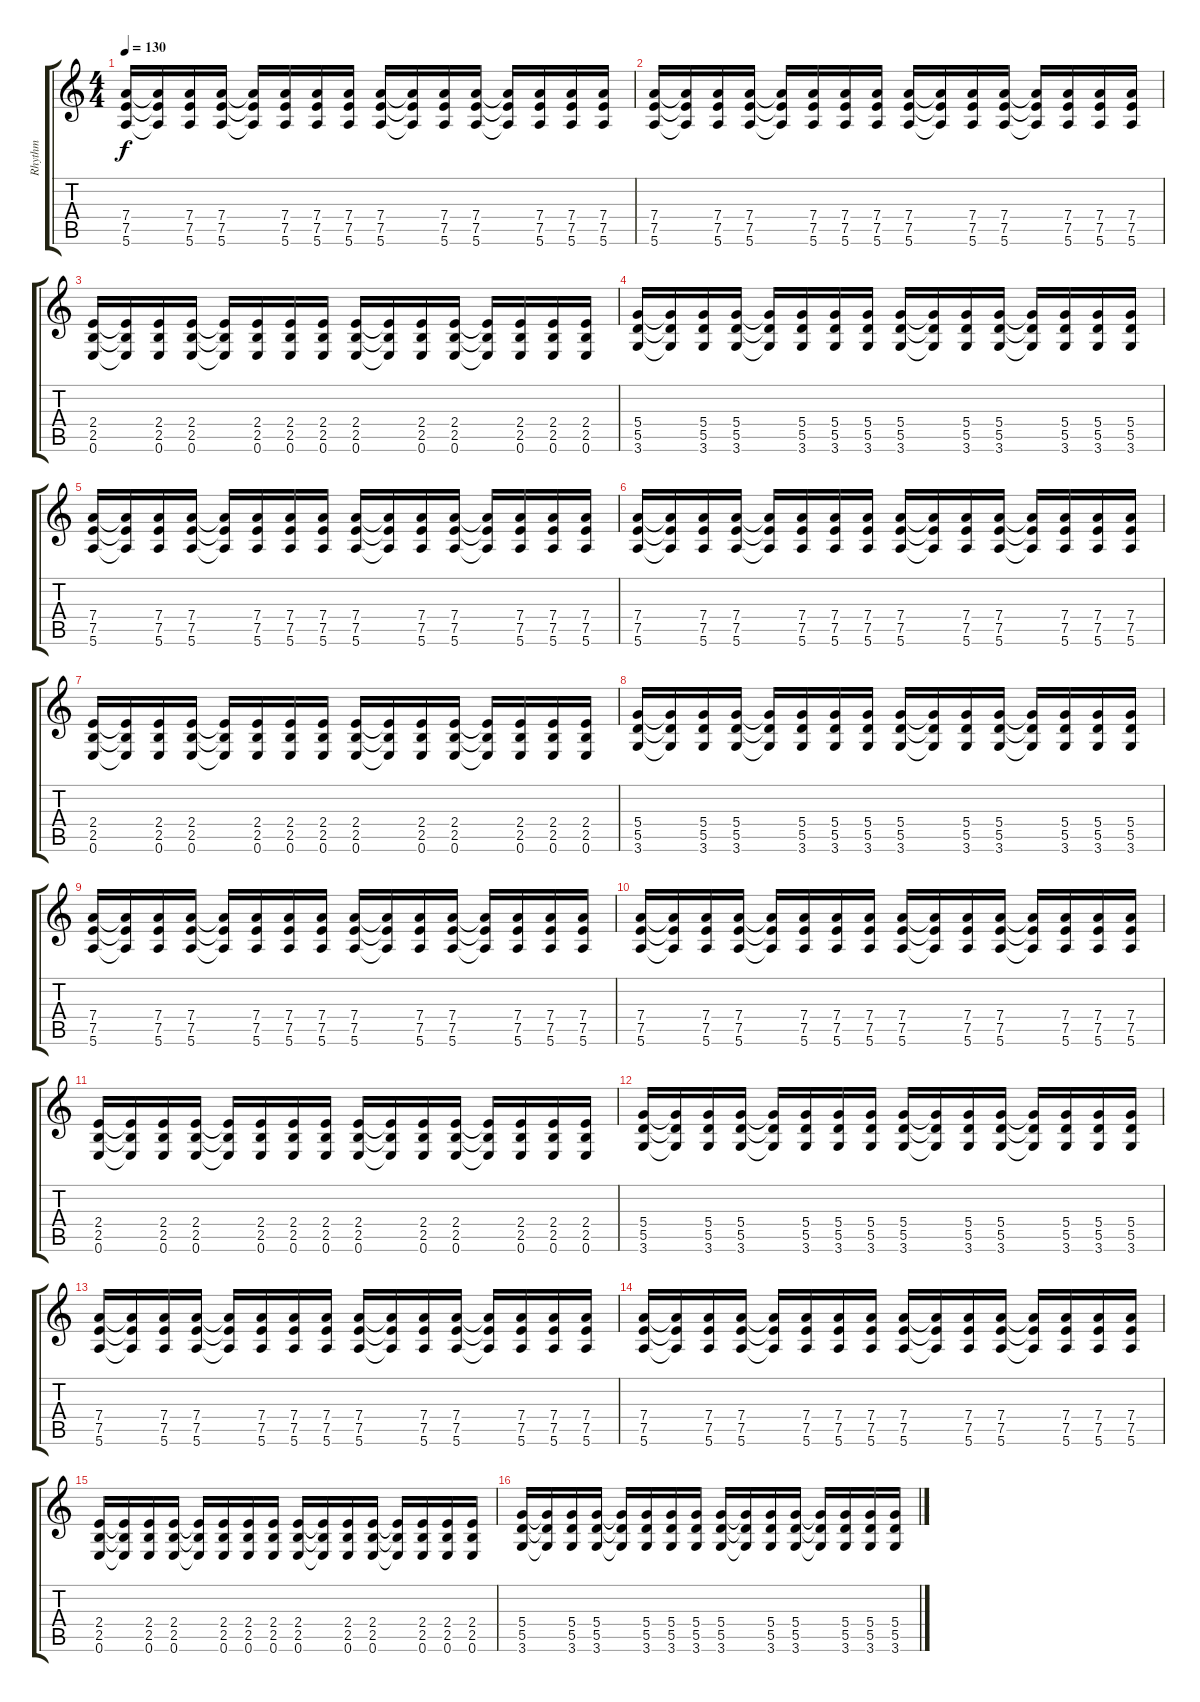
\track ("Rhythm" "Rhythm") {instrument distortionguitar}
\staff {score tabs}
\tuning (E4 B3 G3 D3 A2 E2) {hide}
\ts (4 4)
\tempo 130
\clef g2
\ks c
(7.4 7.5 5.6).16{dy f volume 14} (7.4{t} 7.5{t} 5.6{t}).16 (7.4 7.5 5.6).16 (7.4 7.5 5.6).16 (7.4{t} 7.5{t} 5.6{t}).16 (7.4 7.5 5.6).16 (7.4 7.5 5.6).16 (7.4 7.5 5.6).16 (7.4 7.5 5.6).16 (7.4{t} 7.5{t} 5.6{t}).16 (7.4 7.5 5.6).16 (7.4 7.5 5.6).16 (7.4{t} 7.5{t} 5.6{t}).16 (7.4 7.5 5.6).16 (7.4 7.5 5.6).16 (7.4 7.5 5.6).16 |
(7.4 7.5 5.6).16 (7.4{t} 7.5{t} 5.6{t}).16 (7.4 7.5 5.6).16 (7.4 7.5 5.6).16 (7.4{t} 7.5{t} 5.6{t}).16 (7.4 7.5 5.6).16 (7.4 7.5 5.6).16 (7.4 7.5 5.6).16 (7.4 7.5 5.6).16 (7.4{t} 7.5{t} 5.6{t}).16 (7.4 7.5 5.6).16 (7.4 7.5 5.6).16 (7.4{t} 7.5{t} 5.6{t}).16 (7.4 7.5 5.6).16 (7.4 7.5 5.6).16 (7.4 7.5 5.6).16 |
(2.4 2.5 0.6).16 (2.4{t} 2.5{t} 0.6{t}).16 (2.4 2.5 0.6).16 (2.4 2.5 0.6).16 (2.4{t} 2.5{t} 0.6{t}).16 (2.4 2.5 0.6).16 (2.4 2.5 0.6).16 (2.4 2.5 0.6).16 (2.4 2.5 0.6).16 (2.4{t} 2.5{t} 0.6{t}).16 (2.4 2.5 0.6).16 (2.4 2.5 0.6).16 (2.4{t} 2.5{t} 0.6{t}).16 (2.4 2.5 0.6).16 (2.4 2.5 0.6).16 (2.4 2.5 0.6).16 |
(5.4 5.5 3.6).16 (5.4{t} 5.5{t} 3.6{t}).16 (5.4 5.5 3.6).16 (5.4 5.5 3.6).16 (5.4{t} 5.5{t} 3.6{t}).16 (5.4 5.5 3.6).16 (5.4 5.5 3.6).16 (5.4 5.5 3.6).16 (5.4 5.5 3.6).16 (5.4{t} 5.5{t} 3.6{t}).16 (5.4 5.5 3.6).16 (5.4 5.5 3.6).16 (5.4{t} 5.5{t} 3.6{t}).16 (5.4 5.5 3.6).16 (5.4 5.5 3.6).16 (5.4 5.5 3.6).16 |
(7.4 7.5 5.6).16 (7.4{t} 7.5{t} 5.6{t}).16 (7.4 7.5 5.6).16 (7.4 7.5 5.6).16 (7.4{t} 7.5{t} 5.6{t}).16 (7.4 7.5 5.6).16 (7.4 7.5 5.6).16 (7.4 7.5 5.6).16 (7.4 7.5 5.6).16 (7.4{t} 7.5{t} 5.6{t}).16 (7.4 7.5 5.6).16 (7.4 7.5 5.6).16 (7.4{t} 7.5{t} 5.6{t}).16 (7.4 7.5 5.6).16 (7.4 7.5 5.6).16 (7.4 7.5 5.6).16 |
(7.4 7.5 5.6).16 (7.4{t} 7.5{t} 5.6{t}).16 (7.4 7.5 5.6).16 (7.4 7.5 5.6).16 (7.4{t} 7.5{t} 5.6{t}).16 (7.4 7.5 5.6).16 (7.4 7.5 5.6).16 (7.4 7.5 5.6).16 (7.4 7.5 5.6).16 (7.4{t} 7.5{t} 5.6{t}).16 (7.4 7.5 5.6).16 (7.4 7.5 5.6).16 (7.4{t} 7.5{t} 5.6{t}).16 (7.4 7.5 5.6).16 (7.4 7.5 5.6).16 (7.4 7.5 5.6).16 |
(2.4 2.5 0.6).16 (2.4{t} 2.5{t} 0.6{t}).16 (2.4 2.5 0.6).16 (2.4 2.5 0.6).16 (2.4{t} 2.5{t} 0.6{t}).16 (2.4 2.5 0.6).16 (2.4 2.5 0.6).16 (2.4 2.5 0.6).16 (2.4 2.5 0.6).16 (2.4{t} 2.5{t} 0.6{t}).16 (2.4 2.5 0.6).16 (2.4 2.5 0.6).16 (2.4{t} 2.5{t} 0.6{t}).16 (2.4 2.5 0.6).16 (2.4 2.5 0.6).16 (2.4 2.5 0.6).16 |
(5.4 5.5 3.6).16 (5.4{t} 5.5{t} 3.6{t}).16 (5.4 5.5 3.6).16 (5.4 5.5 3.6).16 (5.4{t} 5.5{t} 3.6{t}).16 (5.4 5.5 3.6).16 (5.4 5.5 3.6).16 (5.4 5.5 3.6).16 (5.4 5.5 3.6).16 (5.4{t} 5.5{t} 3.6{t}).16 (5.4 5.5 3.6).16 (5.4 5.5 3.6).16 (5.4{t} 5.5{t} 3.6{t}).16 (5.4 5.5 3.6).16 (5.4 5.5 3.6).16 (5.4 5.5 3.6).16 |
(7.4 7.5 5.6).16{volume 14} (7.4{t} 7.5{t} 5.6{t}).16 (7.4 7.5 5.6).16 (7.4 7.5 5.6).16 (7.4{t} 7.5{t} 5.6{t}).16 (7.4 7.5 5.6).16 (7.4 7.5 5.6).16 (7.4 7.5 5.6).16 (7.4 7.5 5.6).16 (7.4{t} 7.5{t} 5.6{t}).16 (7.4 7.5 5.6).16 (7.4 7.5 5.6).16 (7.4{t} 7.5{t} 5.6{t}).16 (7.4 7.5 5.6).16 (7.4 7.5 5.6).16 (7.4 7.5 5.6).16 |
(7.4 7.5 5.6).16 (7.4{t} 7.5{t} 5.6{t}).16 (7.4 7.5 5.6).16 (7.4 7.5 5.6).16 (7.4{t} 7.5{t} 5.6{t}).16 (7.4 7.5 5.6).16 (7.4 7.5 5.6).16 (7.4 7.5 5.6).16 (7.4 7.5 5.6).16 (7.4{t} 7.5{t} 5.6{t}).16 (7.4 7.5 5.6).16 (7.4 7.5 5.6).16 (7.4{t} 7.5{t} 5.6{t}).16 (7.4 7.5 5.6).16 (7.4 7.5 5.6).16 (7.4 7.5 5.6).16 |
(2.4 2.5 0.6).16 (2.4{t} 2.5{t} 0.6{t}).16 (2.4 2.5 0.6).16 (2.4 2.5 0.6).16 (2.4{t} 2.5{t} 0.6{t}).16 (2.4 2.5 0.6).16 (2.4 2.5 0.6).16 (2.4 2.5 0.6).16 (2.4 2.5 0.6).16 (2.4{t} 2.5{t} 0.6{t}).16 (2.4 2.5 0.6).16 (2.4 2.5 0.6).16 (2.4{t} 2.5{t} 0.6{t}).16 (2.4 2.5 0.6).16 (2.4 2.5 0.6).16 (2.4 2.5 0.6).16 |
(5.4 5.5 3.6).16 (5.4{t} 5.5{t} 3.6{t}).16 (5.4 5.5 3.6).16 (5.4 5.5 3.6).16 (5.4{t} 5.5{t} 3.6{t}).16 (5.4 5.5 3.6).16 (5.4 5.5 3.6).16 (5.4 5.5 3.6).16 (5.4 5.5 3.6).16 (5.4{t} 5.5{t} 3.6{t}).16 (5.4 5.5 3.6).16 (5.4 5.5 3.6).16 (5.4{t} 5.5{t} 3.6{t}).16 (5.4 5.5 3.6).16 (5.4 5.5 3.6).16 (5.4 5.5 3.6).16 |
(7.4 7.5 5.6).16 (7.4{t} 7.5{t} 5.6{t}).16 (7.4 7.5 5.6).16 (7.4 7.5 5.6).16 (7.4{t} 7.5{t} 5.6{t}).16 (7.4 7.5 5.6).16 (7.4 7.5 5.6).16 (7.4 7.5 5.6).16 (7.4 7.5 5.6).16 (7.4{t} 7.5{t} 5.6{t}).16 (7.4 7.5 5.6).16 (7.4 7.5 5.6).16 (7.4{t} 7.5{t} 5.6{t}).16 (7.4 7.5 5.6).16 (7.4 7.5 5.6).16 (7.4 7.5 5.6).16 |
(7.4 7.5 5.6).16 (7.4{t} 7.5{t} 5.6{t}).16 (7.4 7.5 5.6).16 (7.4 7.5 5.6).16 (7.4{t} 7.5{t} 5.6{t}).16 (7.4 7.5 5.6).16 (7.4 7.5 5.6).16 (7.4 7.5 5.6).16 (7.4 7.5 5.6).16 (7.4{t} 7.5{t} 5.6{t}).16 (7.4 7.5 5.6).16 (7.4 7.5 5.6).16 (7.4{t} 7.5{t} 5.6{t}).16 (7.4 7.5 5.6).16 (7.4 7.5 5.6).16 (7.4 7.5 5.6).16 |
(2.4 2.5 0.6).16 (2.4{t} 2.5{t} 0.6{t}).16 (2.4 2.5 0.6).16 (2.4 2.5 0.6).16 (2.4{t} 2.5{t} 0.6{t}).16 (2.4 2.5 0.6).16 (2.4 2.5 0.6).16 (2.4 2.5 0.6).16 (2.4 2.5 0.6).16 (2.4{t} 2.5{t} 0.6{t}).16 (2.4 2.5 0.6).16 (2.4 2.5 0.6).16 (2.4{t} 2.5{t} 0.6{t}).16 (2.4 2.5 0.6).16 (2.4 2.5 0.6).16 (2.4 2.5 0.6).16 |
(5.4 5.5 3.6).16 (5.4{t} 5.5{t} 3.6{t}).16 (5.4 5.5 3.6).16 (5.4 5.5 3.6).16 (5.4{t} 5.5{t} 3.6{t}).16 (5.4 5.5 3.6).16 (5.4 5.5 3.6).16 (5.4 5.5 3.6).16 (5.4 5.5 3.6).16 (5.4{t} 5.5{t} 3.6{t}).16 (5.4 5.5 3.6).16 (5.4 5.5 3.6).16 (5.4{t} 5.5{t} 3.6{t}).16 (5.4 5.5 3.6).16 (5.4 5.5 3.6).16 (5.4 5.5 3.6).16
